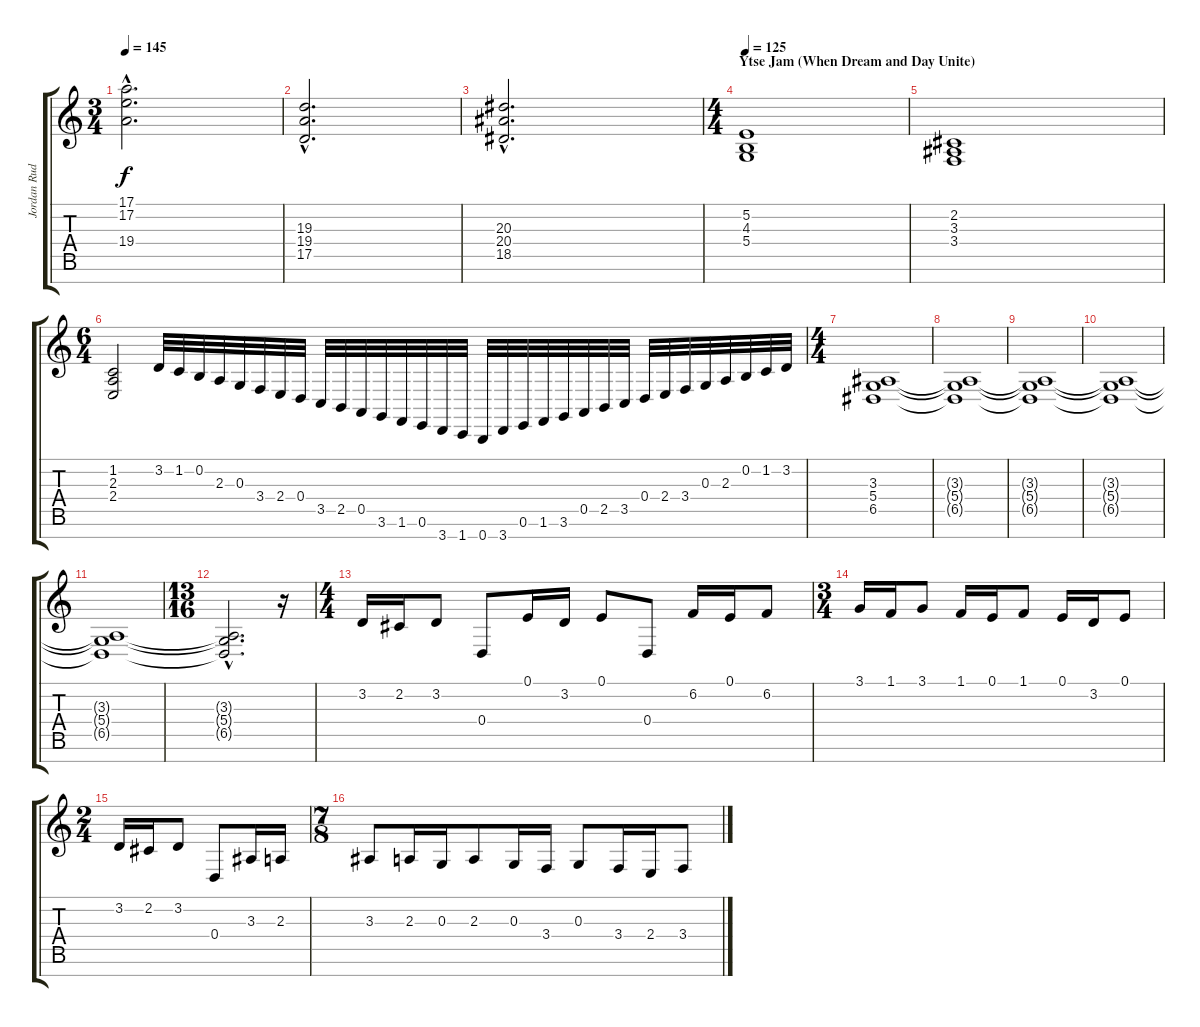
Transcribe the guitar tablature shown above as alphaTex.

\track ("Jordan Rudess Lead 1" "Jordan Rud") {instrument lead2sawtooth}
\staff {score tabs}
\tuning (E4 B3 G3 D3 A2 E2 B1) {hide}
\ts (3 4)
\tempo 145
\clef g2
\ks c
(17.1{hac} 17.2{hac} 19.4{hac}).2{d dy f} |
(19.3{hac} 19.4{hac} 17.5{hac}).2{d} |
(20.3{hac} 20.4{hac} 18.5{hac}).2{d} |
\ts (4 4)
\section ("" "Ytse Jam (When Dream and Day Unite)")
\tempo 125
(5.2 4.3 5.4).1{volume 9 instrument churchorgan} |
(2.2 3.3 3.4).1 |
\ts (6 4)
(1.2 2.3 2.4).2 3.2.32{volume 13} 1.2.32 0.2.32 2.3.32 0.3.32 3.4.32 2.4.32 0.4.32 3.5.32 2.5.32 0.5.32 3.6.32 1.6.32 0.6.32 3.7.32 1.7.32 0.7.32 3.7.32 0.6.32 1.6.32 3.6.32 0.5.32 2.5.32 3.5.32 0.4.32 2.4.32 3.4.32 0.3.32 2.3.32 0.2.32 1.2.32 3.2.32 |
\ts (4 4)
(3.3 5.4 6.5).1{volume 9} |
(3.3{t} 5.4{t} 6.5{t}).1 |
(3.3{t} 5.4{t} 6.5{t}).1 |
(3.3{t} 5.4{t} 6.5{t}).1 |
(3.3{t} 5.4{t} 6.5{t}).1 |
\ts (13 16)
(3.3{hac t} 5.4{hac t} 6.5{hac t}).2{d volume 3} r.16 |
\ts (4 4)
3.2.16{volume 9 instrument lead2sawtooth} 2.2.16 3.2.8 0.4.8 0.1.16 3.2.16 0.1.8 0.4.8 6.2.16 0.1.16 6.2.8 |
\ts (3 4)
3.1.16 1.1.16 3.1.8 1.1.16 0.1.16 1.1.8 0.1.16 3.2.16 0.1.8 |
\ts (2 4)
3.2.16 2.2.16 3.2.8 0.4.8 3.3.16 2.3.16 |
\ts (7 8)
3.3.8 2.3.16 0.3.16 2.3.8 0.3.16 3.4.16 0.3.8 3.4.16 2.4.16 3.4.8
